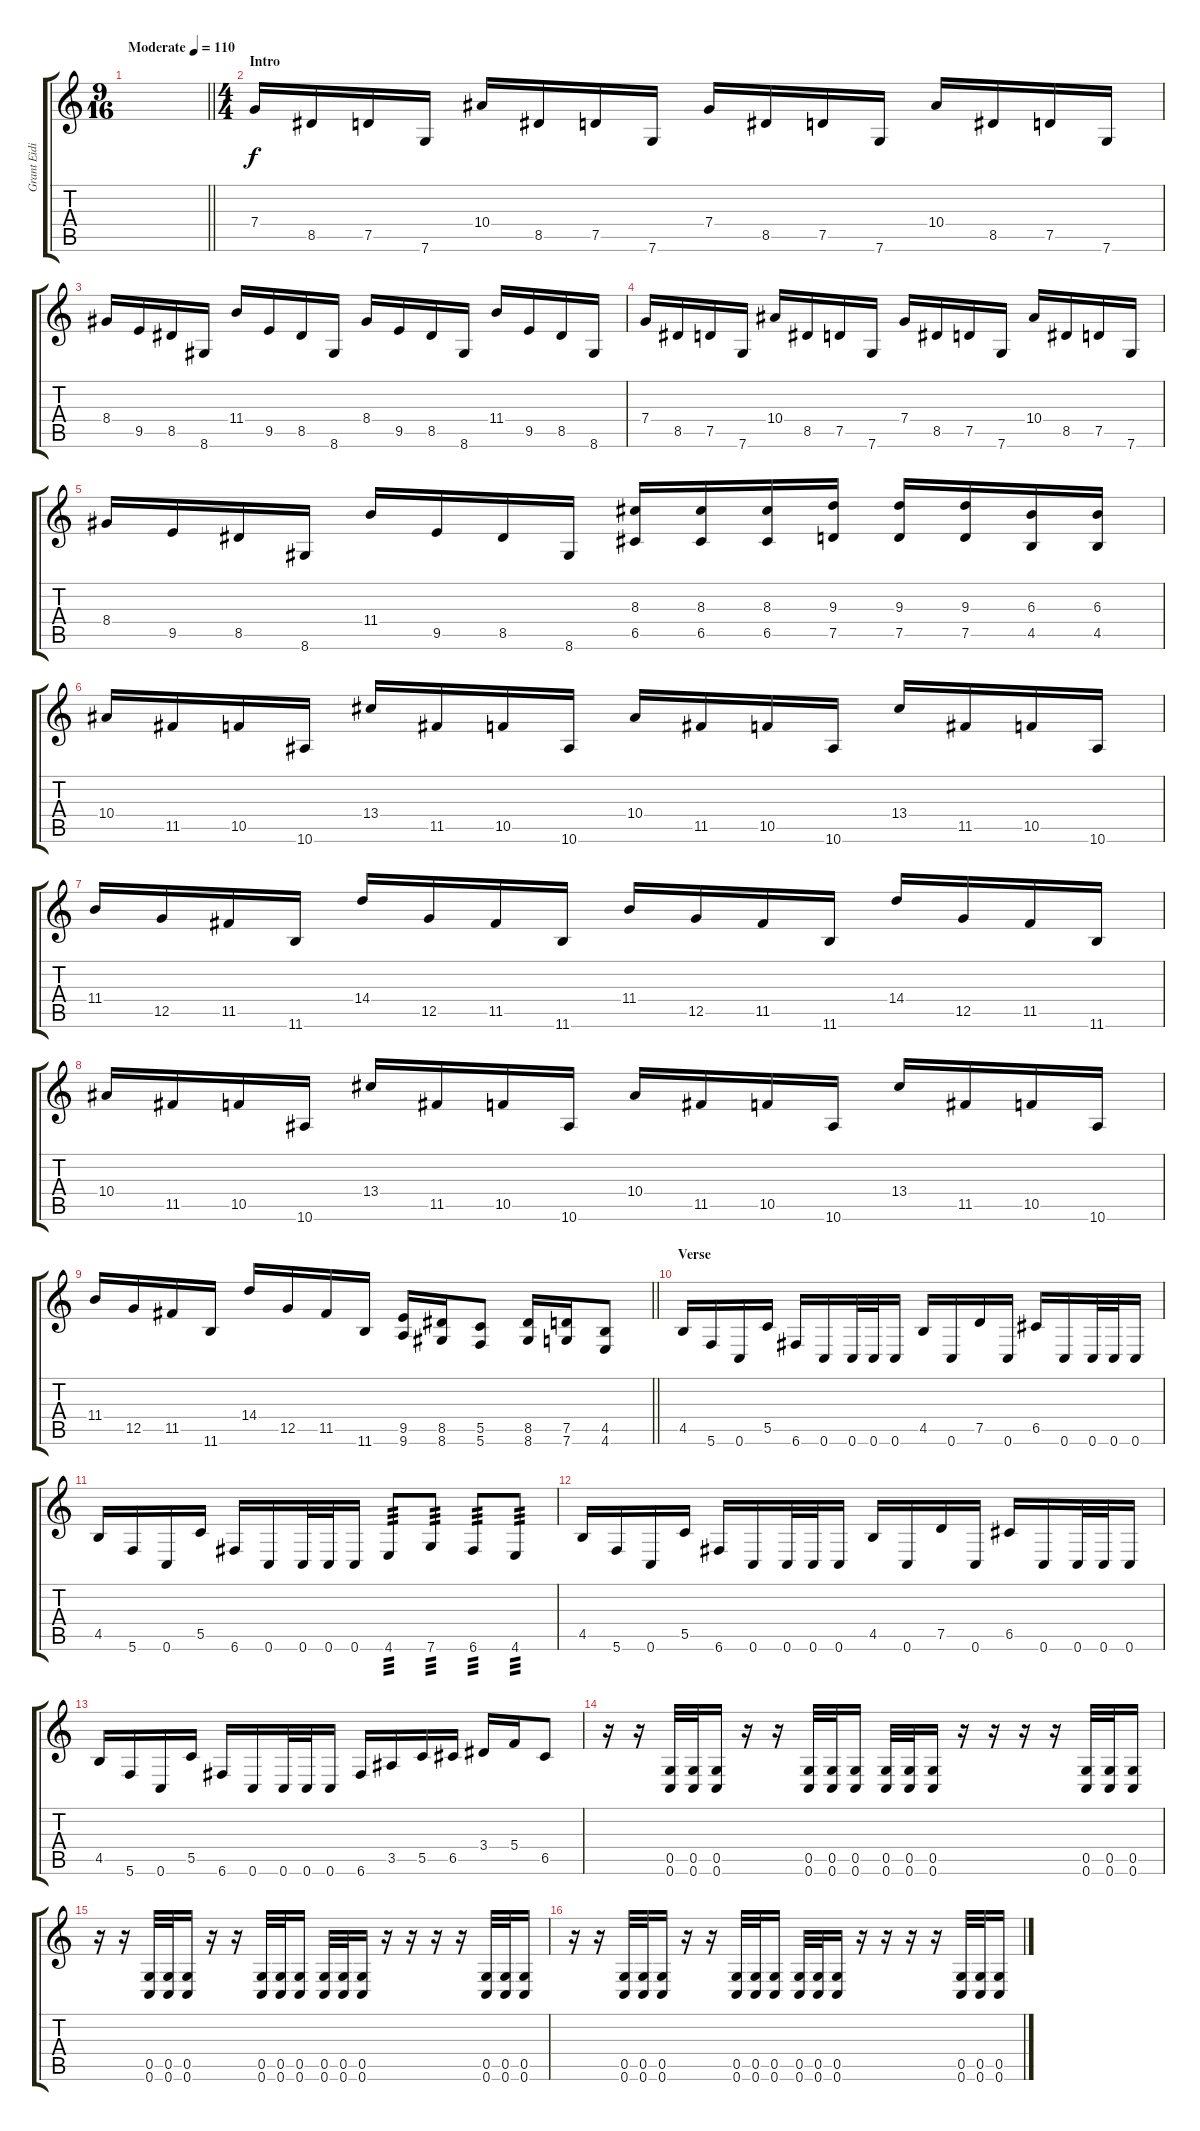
\track ("Grant Eidintas" "Grant Eidi") {instrument overdrivenguitar}
\staff {score tabs}
\tuning (D4 A3 F3 C3 G2 C2) {hide}
\ts (9 16)
\tempo (110 "Moderate")
\clef g2
\barLineRight lightlight
\ks c
|
\ts (4 4)
\section ("" "Intro")
7.4.16 8.5.16 7.5.16 7.6.16 10.4.16 8.5.16 7.5.16 7.6.16 7.4.16 8.5.16 7.5.16 7.6.16 10.4.16 8.5.16 7.5.16 7.6.16 |
8.4.16 9.5.16 8.5.16 8.6.16 11.4.16 9.5.16 8.5.16 8.6.16 8.4.16 9.5.16 8.5.16 8.6.16 11.4.16 9.5.16 8.5.16 8.6.16 |
7.4.16 8.5.16 7.5.16 7.6.16 10.4.16 8.5.16 7.5.16 7.6.16 7.4.16 8.5.16 7.5.16 7.6.16 10.4.16 8.5.16 7.5.16 7.6.16 |
8.4.16 9.5.16 8.5.16 8.6.16 11.4.16 9.5.16 8.5.16 8.6.16 (8.3 6.5).16 (8.3 6.5).16 (8.3 6.5).16 (9.3 7.5).16 (9.3 7.5).16 (9.3 7.5).16 (6.3 4.5).16 (6.3 4.5).16 |
10.4.16 11.5.16 10.5.16 10.6.16 13.4.16 11.5.16 10.5.16 10.6.16 10.4.16 11.5.16 10.5.16 10.6.16 13.4.16 11.5.16 10.5.16 10.6.16 |
11.4.16 12.5.16 11.5.16 11.6.16 14.4.16 12.5.16 11.5.16 11.6.16 11.4.16 12.5.16 11.5.16 11.6.16 14.4.16 12.5.16 11.5.16 11.6.16 |
10.4.16 11.5.16 10.5.16 10.6.16 13.4.16 11.5.16 10.5.16 10.6.16 10.4.16 11.5.16 10.5.16 10.6.16 13.4.16 11.5.16 10.5.16 10.6.16 |
\barLineRight lightlight
11.4.16 12.5.16 11.5.16 11.6.16 14.4.16 12.5.16 11.5.16 11.6.16 (9.5 9.6).16 (8.5 8.6).16 (5.5 5.6).8 (8.5 8.6).16 (7.5 7.6).16 (4.5 4.6).8 |
\section ("" "Verse")
4.5.16 5.6.16 0.6.16 5.5.16 6.6.16 0.6.16 0.6.32 0.6.32 0.6.16 4.5.16 0.6.16 7.5.16 0.6.16 6.5.16 0.6.16 0.6.32 0.6.32 0.6.16 |
4.5.16 5.6.16 0.6.16 5.5.16 6.6.16 0.6.16 0.6.32 0.6.32 0.6.16 4.6.8{tp 3} 7.6.8{tp 3} 6.6.8{tp 3} 4.6.8{tp 3} |
4.5.16 5.6.16 0.6.16 5.5.16 6.6.16 0.6.16 0.6.32 0.6.32 0.6.16 4.5.16 0.6.16 7.5.16 0.6.16 6.5.16 0.6.16 0.6.32 0.6.32 0.6.16 |
4.5.16 5.6.16 0.6.16 5.5.16 6.6.16 0.6.16 0.6.32 0.6.32 0.6.16 6.6.16 3.5.16 5.5.16 6.5.16 3.4.16 5.4.16 6.5.8 |
r.16 r.16 (0.5 0.6).32 (0.5 0.6).32 (0.5 0.6).16 r.16 r.16 (0.5 0.6).32 (0.5 0.6).32 (0.5 0.6).16 (0.5 0.6).32 (0.5 0.6).32 (0.5 0.6).16 r.16 r.16 r.16 r.16 (0.5 0.6).32 (0.5 0.6).32 (0.5 0.6).16 |
r.16 r.16 (0.5 0.6).32 (0.5 0.6).32 (0.5 0.6).16 r.16 r.16 (0.5 0.6).32 (0.5 0.6).32 (0.5 0.6).16 (0.5 0.6).32 (0.5 0.6).32 (0.5 0.6).16 r.16 r.16 r.16 r.16 (0.5 0.6).32 (0.5 0.6).32 (0.5 0.6).16 |
r.16 r.16 (0.5 0.6).32 (0.5 0.6).32 (0.5 0.6).16 r.16 r.16 (0.5 0.6).32 (0.5 0.6).32 (0.5 0.6).16 (0.5 0.6).32 (0.5 0.6).32 (0.5 0.6).16 r.16 r.16 r.16 r.16 (0.5 0.6).32 (0.5 0.6).32 (0.5 0.6).16
